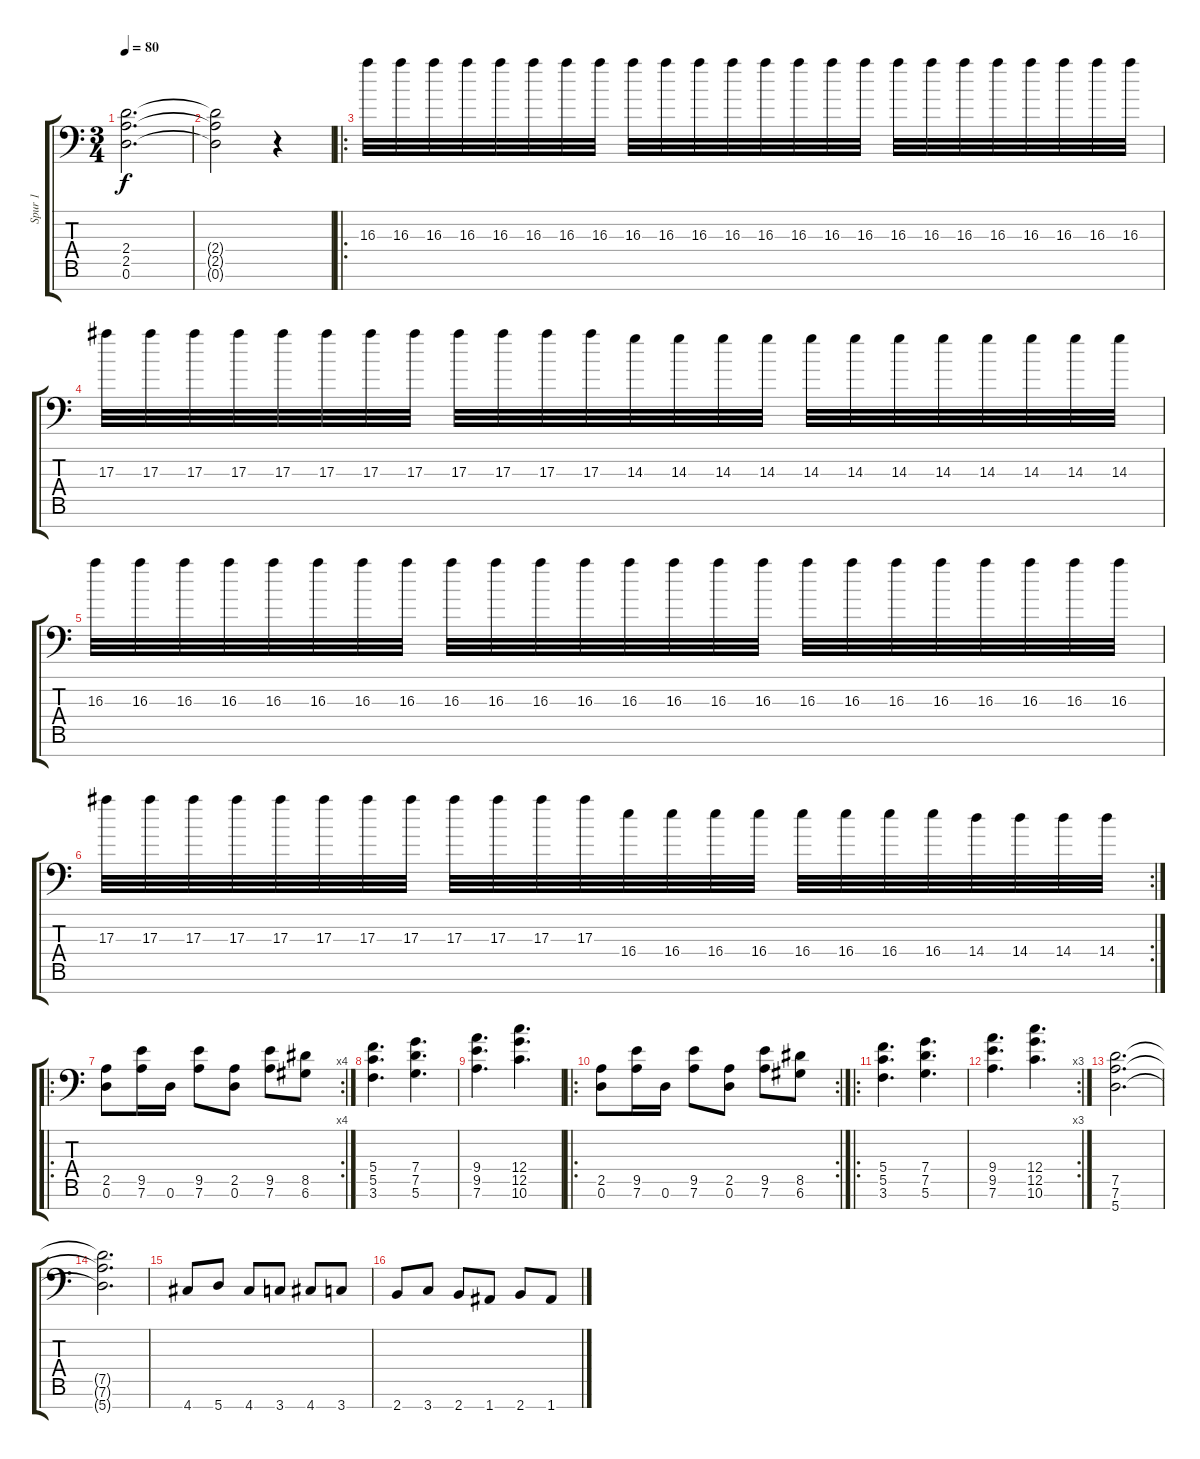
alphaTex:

\track ("Spur 1" "Spur 1") {instrument distortionguitar}
\staff {score tabs}
\tuning (D4 A3 F3 C3 G2 D2 A1) {hide}
\ts (3 4)
\tempo 80
\clef f4
\ks c
(2.4 2.5 0.6).2{d dy f} |
(2.4{t} 2.5{t} 0.6{t}).2 r.4 |
\ro
16.3.32 16.3.32 16.3.32 16.3.32 16.3.32 16.3.32 16.3.32 16.3.32 16.3.32 16.3.32 16.3.32 16.3.32 16.3.32 16.3.32 16.3.32 16.3.32 16.3.32 16.3.32 16.3.32 16.3.32 16.3.32 16.3.32 16.3.32 16.3.32 |
17.3.32 17.3.32 17.3.32 17.3.32 17.3.32 17.3.32 17.3.32 17.3.32 17.3.32 17.3.32 17.3.32 17.3.32 14.3.32 14.3.32 14.3.32 14.3.32 14.3.32 14.3.32 14.3.32 14.3.32 14.3.32 14.3.32 14.3.32 14.3.32 |
16.3.32 16.3.32 16.3.32 16.3.32 16.3.32 16.3.32 16.3.32 16.3.32 16.3.32 16.3.32 16.3.32 16.3.32 16.3.32 16.3.32 16.3.32 16.3.32 16.3.32 16.3.32 16.3.32 16.3.32 16.3.32 16.3.32 16.3.32 16.3.32 |
\rc 2
17.3.32 17.3.32 17.3.32 17.3.32 17.3.32 17.3.32 17.3.32 17.3.32 17.3.32 17.3.32 17.3.32 17.3.32 16.4.32 16.4.32 16.4.32 16.4.32 16.4.32 16.4.32 16.4.32 16.4.32 14.4.32 14.4.32 14.4.32 14.4.32 |
\ro
\rc 4
(2.5 0.6).8 (9.5 7.6).16 0.6.16 (9.5 7.6).8 (2.5 0.6).8 (9.5 7.6).8 (8.5 6.6).8 |
(5.4 5.5 3.6).4{d} (7.4 7.5 5.6).4{d} |
(9.4 9.5 7.6).4{d} (12.4 12.5 10.6).4{d} |
\ro
\rc 2
(2.5 0.6).8 (9.5 7.6).16 0.6.16 (9.5 7.6).8 (2.5 0.6).8 (9.5 7.6).8 (8.5 6.6).8 |
\ro
(5.4 5.5 3.6).4{d} (7.4 7.5 5.6).4{d} |
\rc 3
(9.4 9.5 7.6).4{d} (12.4 12.5 10.6).4{d} |
(7.5 7.6 5.7).2{d} |
(7.5{t} 7.6{t} 5.7{t}).2{d} |
4.7.8 5.7.8 4.7.8 3.7.8 4.7.8 3.7.8 |
2.7.8 3.7.8 2.7.8 1.7.8 2.7.8 1.7.8
